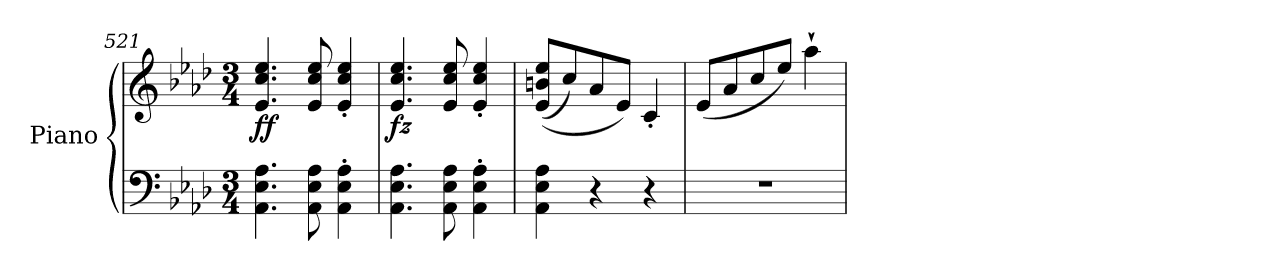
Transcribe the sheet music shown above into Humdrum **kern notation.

**kern	**kern	**dynam
*part1	*part1	*part1
*staff2	*staff1	*staff1/2
*I"Piano	*	*
*I'Pno.	*	*
*clefF4	*clefG2	*
*k[b-e-a-d-]	*k[b-e-a-d-]	*
*M3/4	*M3/4	*
=521	=521	=521
!	!	!LO:DY:b
4.AA-\ 4.E-\ 4.A-\	4.e-/ 4.cc/ 4.ee-/	ff
8AA-\ 8E-\ 8A-\	8e-/ 8cc/ 8ee-/	.
4AA-\' 4E-\' 4A-\'	4e-/' 4cc/' 4ee-/'	.
=522	=522	=522
!	!	!LO:DY:b
4.AA-\ 4.E-\ 4.A-\	4.e-/ 4.cc/ 4.ee-/	fz
8AA-\ 8E-\ 8A-\	8e-/ 8cc/ 8ee-/	.
4AA-\' 4E-\' 4A-\'	4e-/' 4cc/' 4ee-/'	.
=523	=523	=523
4AA-\ 4E-\ 4A-\	((8e-/ 8bn/ 8ee-/L	.
.	8cc/)	.
4r	8a-/	.
.	8e-/J)	.
4r	4c'/	.
=524	=524	=524
2.r	(8e-/L	.
.	8a-/	.
.	8cc/	.
.	8ee-/J)	.
.	4aa-`\	.
=	=	=
*-	*-	*-
